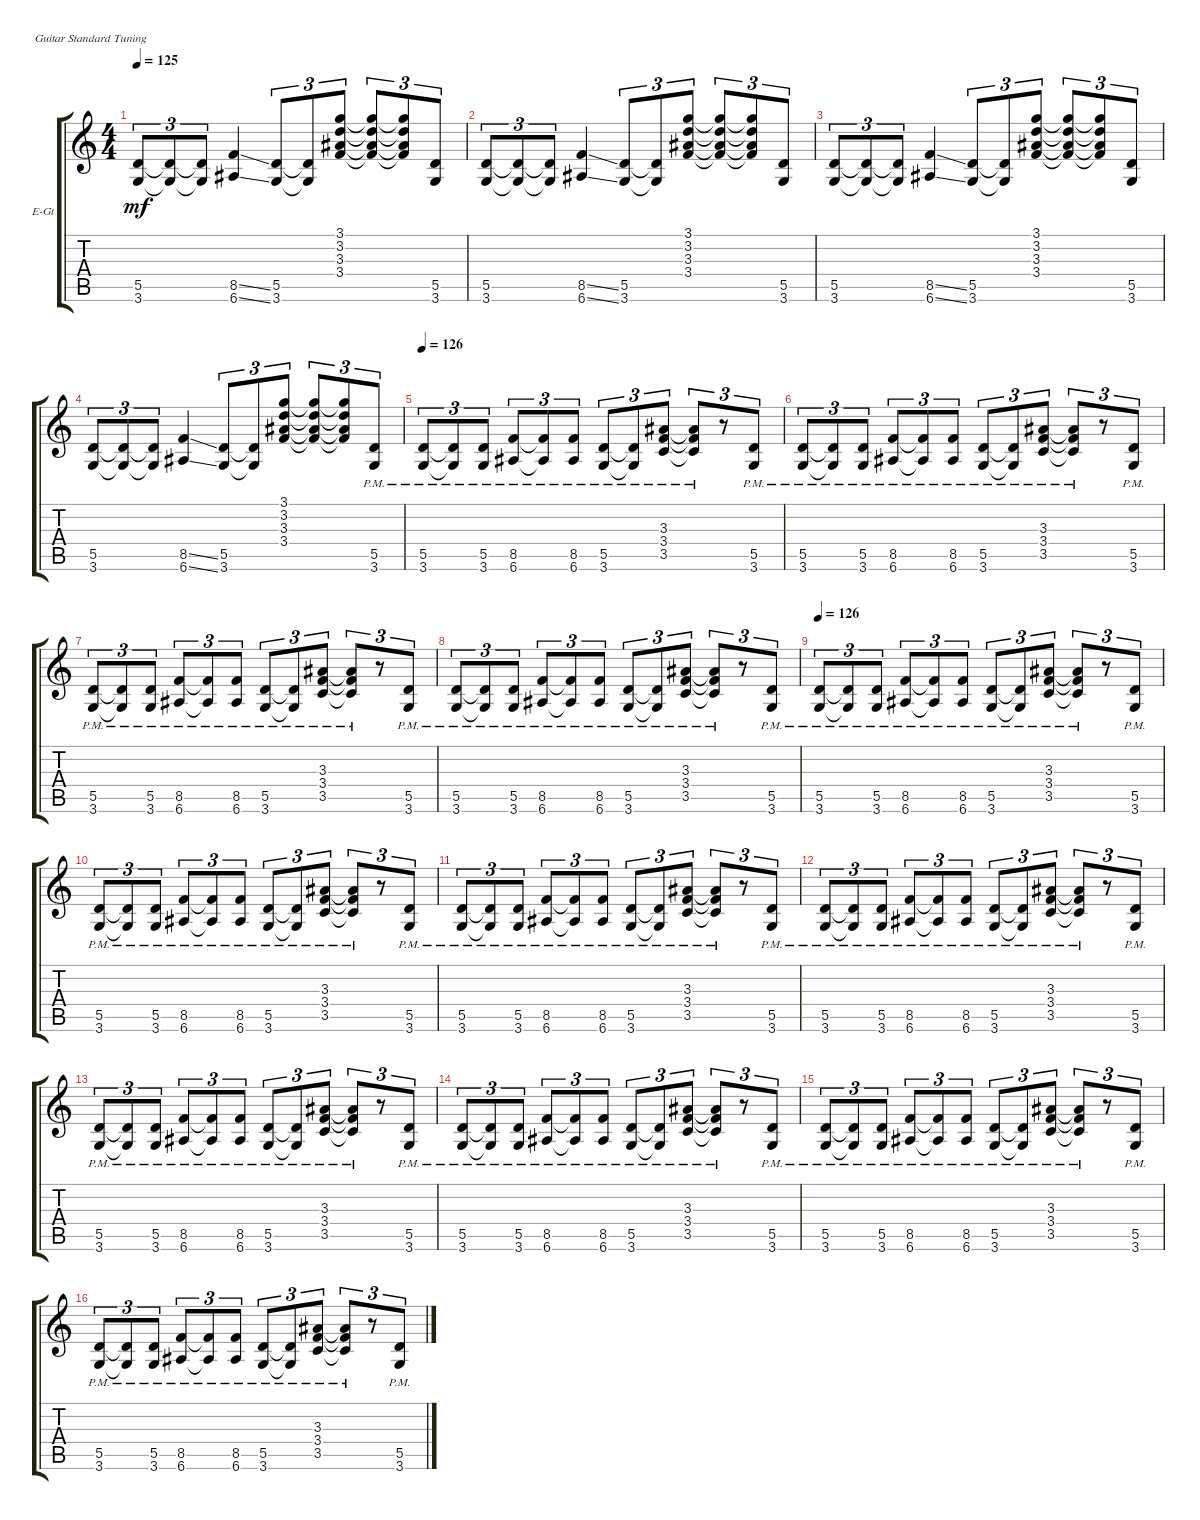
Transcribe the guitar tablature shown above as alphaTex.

\defaultSystemsLayout 4
\bracketExtendMode groupsimilarinstruments
\firstSystemTrackNameOrientation horizontal
\otherSystemsTrackNameOrientation horizontal
\track ("Electric Guitar" "E-Gt") {instrument distortionguitar}
\staff {score tabs}
\tuning (E4 B3 G3 D3 A2 E2)
\ts (4 4)
\tempo 125
\clef g2
\ks c
(3.6 5.5).8{tu (3 2) dy mf} (3.6{t} 5.5{t}).8{tu (3 2)} (5.5{t} 3.6{t}).8{tu (3 2)} (6.6{ss} 8.5{ss}).4 (3.6 5.5).8{tu (3 2)} (5.5{t} 3.6{t}).8{tu (3 2)} (3.1 3.2 3.3 3.4).8{tu (3 2)} (3.1{t} 3.2{t} 3.3{t} 3.4{t}).8{tu (3 2)} (3.4{t} 3.3{t} 3.2{t} 3.1{t}).8{tu (3 2)} (3.6 5.5).8{tu (3 2)} |
(3.6 5.5).8{tu (3 2)} (3.6{t} 5.5{t}).8{tu (3 2)} (5.5{t} 3.6{t}).8{tu (3 2)} (6.6{ss} 8.5{ss}).4 (3.6 5.5).8{tu (3 2)} (5.5{t} 3.6{t}).8{tu (3 2)} (3.1 3.2 3.3 3.4).8{tu (3 2)} (3.1{t} 3.2{t} 3.3{t} 3.4{t}).8{tu (3 2)} (3.4{t} 3.3{t} 3.2{t} 3.1{t}).8{tu (3 2)} (3.6 5.5).8{tu (3 2)} |
(3.6 5.5).8{tu (3 2)} (3.6{t} 5.5{t}).8{tu (3 2)} (5.5{t} 3.6{t}).8{tu (3 2)} (6.6{ss} 8.5{ss}).4 (3.6 5.5).8{tu (3 2)} (5.5{t} 3.6{t}).8{tu (3 2)} (3.1 3.2 3.3 3.4).8{tu (3 2)} (3.1{t} 3.2{t} 3.3{t} 3.4{t}).8{tu (3 2)} (3.4{t} 3.3{t} 3.2{t} 3.1{t}).8{tu (3 2)} (3.6 5.5).8{tu (3 2)} |
(3.6 5.5).8{tu (3 2)} (3.6{t} 5.5{t}).8{tu (3 2)} (5.5{t} 3.6{t}).8{tu (3 2)} (6.6{ss} 8.5{ss}).4 (3.6 5.5).8{tu (3 2)} (5.5{t} 3.6{t}).8{tu (3 2)} (3.1 3.2 3.3 3.4).8{tu (3 2)} (3.1{t} 3.2{t} 3.3{t} 3.4{t}).8{tu (3 2)} (3.4{t} 3.3{t} 3.2{t} 3.1{t}).8{tu (3 2)} (3.6{pm} 5.5{pm}).8{tu (3 2)} |
\tempo 126
(3.6{pm} 5.5{pm}).8{tu (3 2)} (3.6{pm t} 5.5{pm t}).8{tu (3 2)} (3.6{pm} 5.5{pm}).8{tu (3 2)} (6.6{pm} 8.5{pm}).8{tu (3 2)} (6.6{pm t} 8.5{pm t}).8{tu (3 2)} (6.6{pm} 8.5{pm}).8{tu (3 2)} (3.6{pm} 5.5{pm}).8{tu (3 2)} (3.6{pm t} 5.5{pm t}).8{tu (3 2)} (3.5{pm} 3.4{pm} 3.3{pm}).8{tu (3 2)} (3.3{pm t} 3.4{pm t} 3.5{pm t}).8{tu (3 2)} r.8{tu (3 2)} (3.6{pm} 5.5{pm}).8{tu (3 2)} |
(3.6{pm} 5.5{pm}).8{tu (3 2)} (3.6{pm t} 5.5{pm t}).8{tu (3 2)} (3.6{pm} 5.5{pm}).8{tu (3 2)} (6.6{pm} 8.5{pm}).8{tu (3 2)} (6.6{pm t} 8.5{pm t}).8{tu (3 2)} (6.6{pm} 8.5{pm}).8{tu (3 2)} (3.6{pm} 5.5{pm}).8{tu (3 2)} (3.6{pm t} 5.5{pm t}).8{tu (3 2)} (3.5{pm} 3.4{pm} 3.3{pm}).8{tu (3 2)} (3.3{pm t} 3.4{pm t} 3.5{pm t}).8{tu (3 2)} r.8{tu (3 2)} (3.6{pm} 5.5{pm}).8{tu (3 2)} |
(3.6{pm} 5.5{pm}).8{tu (3 2)} (3.6{pm t} 5.5{pm t}).8{tu (3 2)} (3.6{pm} 5.5{pm}).8{tu (3 2)} (6.6{pm} 8.5{pm}).8{tu (3 2)} (6.6{pm t} 8.5{pm t}).8{tu (3 2)} (6.6{pm} 8.5{pm}).8{tu (3 2)} (3.6{pm} 5.5{pm}).8{tu (3 2)} (3.6{pm t} 5.5{pm t}).8{tu (3 2)} (3.5{pm} 3.4{pm} 3.3{pm}).8{tu (3 2)} (3.3{pm t} 3.4{pm t} 3.5{pm t}).8{tu (3 2)} r.8{tu (3 2)} (3.6{pm} 5.5{pm}).8{tu (3 2)} |
(3.6{pm} 5.5{pm}).8{tu (3 2)} (3.6{pm t} 5.5{pm t}).8{tu (3 2)} (3.6{pm} 5.5{pm}).8{tu (3 2)} (6.6{pm} 8.5{pm}).8{tu (3 2)} (6.6{pm t} 8.5{pm t}).8{tu (3 2)} (6.6{pm} 8.5{pm}).8{tu (3 2)} (3.6{pm} 5.5{pm}).8{tu (3 2)} (3.6{pm t} 5.5{pm t}).8{tu (3 2)} (3.5{pm} 3.4{pm} 3.3{pm}).8{tu (3 2)} (3.3{pm t} 3.4{pm t} 3.5{pm t}).8{tu (3 2)} r.8{tu (3 2)} (3.6{pm} 5.5{pm}).8{tu (3 2)} |
\tempo 126
(3.6{pm} 5.5{pm}).8{tu (3 2)} (3.6{pm t} 5.5{pm t}).8{tu (3 2)} (3.6{pm} 5.5{pm}).8{tu (3 2)} (6.6{pm} 8.5{pm}).8{tu (3 2)} (6.6{pm t} 8.5{pm t}).8{tu (3 2)} (6.6{pm} 8.5{pm}).8{tu (3 2)} (3.6{pm} 5.5{pm}).8{tu (3 2)} (3.6{pm t} 5.5{pm t}).8{tu (3 2)} (3.5{pm} 3.4{pm} 3.3{pm}).8{tu (3 2)} (3.3{pm t} 3.4{pm t} 3.5{pm t}).8{tu (3 2)} r.8{tu (3 2)} (3.6{pm} 5.5{pm}).8{tu (3 2)} |
(3.6{pm} 5.5{pm}).8{tu (3 2)} (3.6{pm t} 5.5{pm t}).8{tu (3 2)} (3.6{pm} 5.5{pm}).8{tu (3 2)} (6.6{pm} 8.5{pm}).8{tu (3 2)} (6.6{pm t} 8.5{pm t}).8{tu (3 2)} (6.6{pm} 8.5{pm}).8{tu (3 2)} (3.6{pm} 5.5{pm}).8{tu (3 2)} (3.6{pm t} 5.5{pm t}).8{tu (3 2)} (3.5{pm} 3.4{pm} 3.3{pm}).8{tu (3 2)} (3.3{pm t} 3.4{pm t} 3.5{pm t}).8{tu (3 2)} r.8{tu (3 2)} (3.6{pm} 5.5{pm}).8{tu (3 2)} |
(3.6{pm} 5.5{pm}).8{tu (3 2)} (3.6{pm t} 5.5{pm t}).8{tu (3 2)} (3.6{pm} 5.5{pm}).8{tu (3 2)} (6.6{pm} 8.5{pm}).8{tu (3 2)} (6.6{pm t} 8.5{pm t}).8{tu (3 2)} (6.6{pm} 8.5{pm}).8{tu (3 2)} (3.6{pm} 5.5{pm}).8{tu (3 2)} (3.6{pm t} 5.5{pm t}).8{tu (3 2)} (3.5{pm} 3.4{pm} 3.3{pm}).8{tu (3 2)} (3.3{pm t} 3.4{pm t} 3.5{pm t}).8{tu (3 2)} r.8{tu (3 2)} (3.6{pm} 5.5{pm}).8{tu (3 2)} |
(3.6{pm} 5.5{pm}).8{tu (3 2)} (3.6{pm t} 5.5{pm t}).8{tu (3 2)} (3.6{pm} 5.5{pm}).8{tu (3 2)} (6.6{pm} 8.5{pm}).8{tu (3 2)} (6.6{pm t} 8.5{pm t}).8{tu (3 2)} (6.6{pm} 8.5{pm}).8{tu (3 2)} (3.6{pm} 5.5{pm}).8{tu (3 2)} (3.6{pm t} 5.5{pm t}).8{tu (3 2)} (3.5{pm} 3.4{pm} 3.3{pm}).8{tu (3 2)} (3.3{pm t} 3.4{pm t} 3.5{pm t}).8{tu (3 2)} r.8{tu (3 2)} (3.6{pm} 5.5{pm}).8{tu (3 2)} |
(3.6{pm} 5.5{pm}).8{tu (3 2)} (3.6{pm t} 5.5{pm t}).8{tu (3 2)} (3.6{pm} 5.5{pm}).8{tu (3 2)} (6.6{pm} 8.5{pm}).8{tu (3 2)} (6.6{pm t} 8.5{pm t}).8{tu (3 2)} (6.6{pm} 8.5{pm}).8{tu (3 2)} (3.6{pm} 5.5{pm}).8{tu (3 2)} (3.6{pm t} 5.5{pm t}).8{tu (3 2)} (3.5{pm} 3.4{pm} 3.3{pm}).8{tu (3 2)} (3.3{pm t} 3.4{pm t} 3.5{pm t}).8{tu (3 2)} r.8{tu (3 2)} (3.6{pm} 5.5{pm}).8{tu (3 2)} |
(3.6{pm} 5.5{pm}).8{tu (3 2)} (3.6{pm t} 5.5{pm t}).8{tu (3 2)} (3.6{pm} 5.5{pm}).8{tu (3 2)} (6.6{pm} 8.5{pm}).8{tu (3 2)} (6.6{pm t} 8.5{pm t}).8{tu (3 2)} (6.6{pm} 8.5{pm}).8{tu (3 2)} (3.6{pm} 5.5{pm}).8{tu (3 2)} (3.6{pm t} 5.5{pm t}).8{tu (3 2)} (3.5{pm} 3.4{pm} 3.3{pm}).8{tu (3 2)} (3.3{pm t} 3.4{pm t} 3.5{pm t}).8{tu (3 2)} r.8{tu (3 2)} (3.6{pm} 5.5{pm}).8{tu (3 2)} |
(3.6{pm} 5.5{pm}).8{tu (3 2)} (3.6{pm t} 5.5{pm t}).8{tu (3 2)} (3.6{pm} 5.5{pm}).8{tu (3 2)} (6.6{pm} 8.5{pm}).8{tu (3 2)} (6.6{pm t} 8.5{pm t}).8{tu (3 2)} (6.6{pm} 8.5{pm}).8{tu (3 2)} (3.6{pm} 5.5{pm}).8{tu (3 2)} (3.6{pm t} 5.5{pm t}).8{tu (3 2)} (3.5{pm} 3.4{pm} 3.3{pm}).8{tu (3 2)} (3.3{pm t} 3.4{pm t} 3.5{pm t}).8{tu (3 2)} r.8{tu (3 2)} (3.6{pm} 5.5{pm}).8{tu (3 2)} |
(3.6{pm} 5.5{pm}).8{tu (3 2)} (3.6{pm t} 5.5{pm t}).8{tu (3 2)} (3.6{pm} 5.5{pm}).8{tu (3 2)} (6.6{pm} 8.5{pm}).8{tu (3 2)} (6.6{pm t} 8.5{pm t}).8{tu (3 2)} (6.6{pm} 8.5{pm}).8{tu (3 2)} (3.6{pm} 5.5{pm}).8{tu (3 2)} (3.6{pm t} 5.5{pm t}).8{tu (3 2)} (3.5{pm} 3.4{pm} 3.3{pm}).8{tu (3 2)} (3.3{pm t} 3.4{pm t} 3.5{pm t}).8{tu (3 2)} r.8{tu (3 2)} (3.6{pm} 5.5{pm}).8{tu (3 2)}
